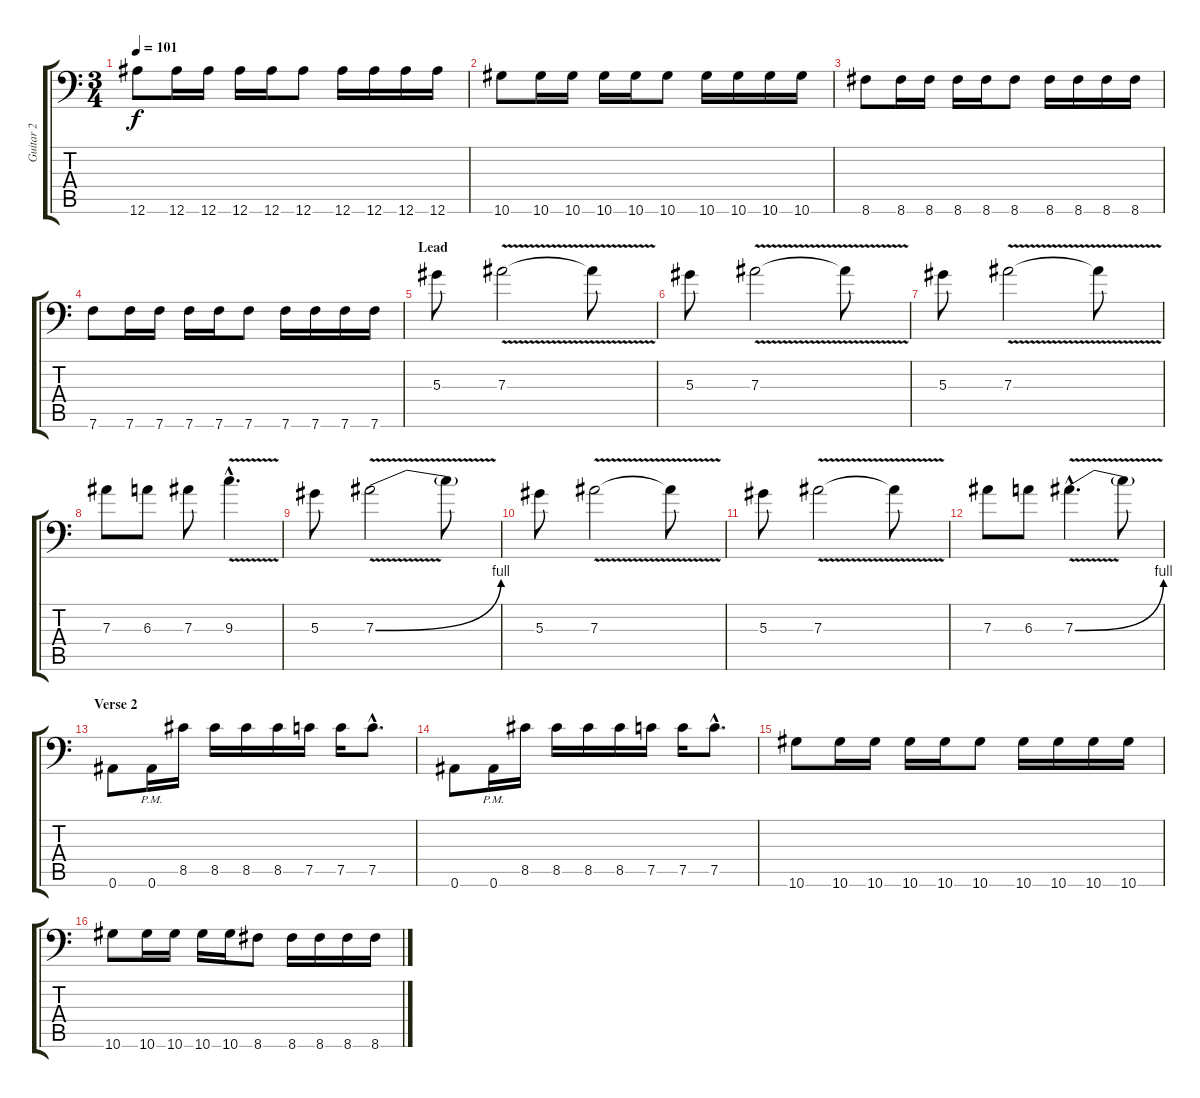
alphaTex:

\track ("Guitar 2" "Guitar 2") {instrument distortionguitar}
\staff {score tabs}
\tuning (C4 G3 Eb3 Bb2 F2 Bb1) {hide}
\ts (3 4)
\tempo 101
\clef f4
\ks c
12.6.8{dy f} 12.6.16 12.6.16 12.6.16 12.6.16 12.6.8 12.6.16 12.6.16 12.6.16 12.6.16 |
10.6.8 10.6.16 10.6.16 10.6.16 10.6.16 10.6.8 10.6.16 10.6.16 10.6.16 10.6.16 |
8.6.8 8.6.16 8.6.16 8.6.16 8.6.16 8.6.8 8.6.16 8.6.16 8.6.16 8.6.16 |
7.6.8 7.6.16 7.6.16 7.6.16 7.6.16 7.6.8 7.6.16 7.6.16 7.6.16 7.6.16 |
\section ("" "Lead")
5.3.8{balance 8} 7.3{v}.2 7.3{t}.8 |
5.3.8 7.3{v}.2 7.3{t}.8 |
5.3.8 7.3{v}.2 7.3{t}.8 |
7.3.8 6.3.8 7.3.8 9.3{v hac}.4{d} |
5.3.8 7.3{be (bend 0 0 60 4) v}.2 7.3{t}.8 |
5.3.8 7.3{v}.2 7.3{t}.8 |
5.3.8 7.3{v}.2 7.3{t}.8 |
7.3.8 6.3.8 7.3{be (bend 0 0 60 4) v hac}.4{d} 7.3{t}.8 |
\section ("" "Verse 2")
0.6.8{balance 0} 0.6{pm}.16 8.5.16 8.5.16 8.5.16 8.5.16 7.5.16 7.5.16 7.5{hac}.8{d} |
0.6.8 0.6{pm}.16 8.5.16 8.5.16 8.5.16 8.5.16 7.5.16 7.5.16 7.5{hac}.8{d} |
10.6.8 10.6.16 10.6.16 10.6.16 10.6.16 10.6.8 10.6.16 10.6.16 10.6.16 10.6.16 |
10.6.8 10.6.16 10.6.16 10.6.16 10.6.16 8.6.8 8.6.16 8.6.16 8.6.16 8.6.16
